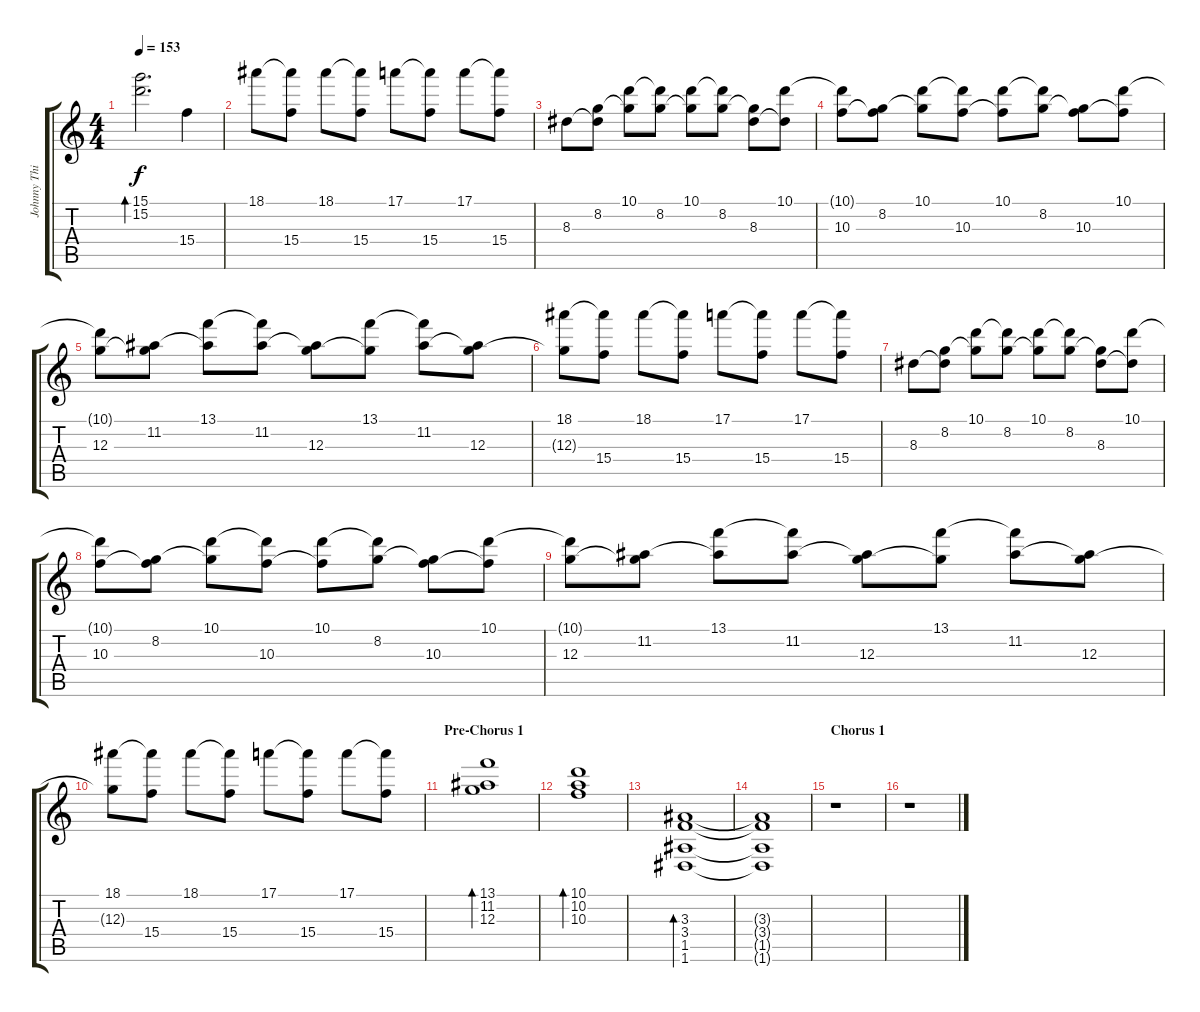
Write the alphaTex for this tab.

\track ("Johnny Third" "Johnny Thi") {instrument electricguitarjazz}
\staff {score tabs}
\tuning (E4 B3 G3 D3 A2 D2) {hide}
\ts (4 4)
\tempo 153
\clef g2
\ks c
(15.1 15.2).2{d bd 120 dy f} 15.4.4 |
18.1.8 (18.1{t} 15.4).8 18.1.8 (18.1{t} 15.4).8 17.1.8 (17.1{t} 15.4).8 17.1.8 (17.1{t} 15.4).8 |
8.3.8 (8.2 8.3{t}).8 (10.1 8.2{t}).8 (10.1{t} 8.2).8 (10.1 8.2{t}).8 (10.1{t} 8.2).8 (8.2{t} 8.3).8 (10.1 8.3{t}).8 |
(10.1{t} 10.3).8 (8.2 10.3{t}).8 (10.1 8.2{t}).8 (10.1{t} 10.3).8 (10.1 10.3{t}).8 (10.1{t} 8.2).8 (8.2{t} 10.3).8 (10.1 10.3{t}).8 |
(10.1{t} 12.3).8 (11.2 12.3{t}).8 (13.1 11.2{t}).8 (13.1{t} 11.2).8 (11.2{t} 12.3).8 (13.1 12.3{t}).8 (13.1{t} 11.2).8 (11.2{t} 12.3).8 |
(18.1 12.3{t}).8 (18.1{t} 15.4).8 18.1.8 (18.1{t} 15.4).8 17.1.8 (17.1{t} 15.4).8 17.1.8 (17.1{t} 15.4).8 |
8.3.8 (8.2 8.3{t}).8 (10.1 8.2{t}).8 (10.1{t} 8.2).8 (10.1 8.2{t}).8 (10.1{t} 8.2).8 (8.2{t} 8.3).8 (10.1 8.3{t}).8 |
(10.1{t} 10.3).8 (8.2 10.3{t}).8 (10.1 8.2{t}).8 (10.1{t} 10.3).8 (10.1 10.3{t}).8 (10.1{t} 8.2).8 (8.2{t} 10.3).8 (10.1 10.3{t}).8 |
(10.1{t} 12.3).8 (11.2 12.3{t}).8 (13.1 11.2{t}).8 (13.1{t} 11.2).8 (11.2{t} 12.3).8 (13.1 12.3{t}).8 (13.1{t} 11.2).8 (11.2{t} 12.3).8 |
(18.1 12.3{t}).8 (18.1{t} 15.4).8 18.1.8 (18.1{t} 15.4).8 17.1.8 (17.1{t} 15.4).8 17.1.8 (17.1{t} 15.4).8 |
\section ("" "Pre-Chorus 1")
(13.1 11.2 12.3).1{bd 120} |
(10.1 10.2 10.3).1{bd 120} |
(3.3 3.4 1.5 1.6).1{bd 120} |
(3.3{t} 3.4{t} 1.5{t} 1.6{t}).1 |
\section ("" "Chorus 1")
r.1 |
r.1
